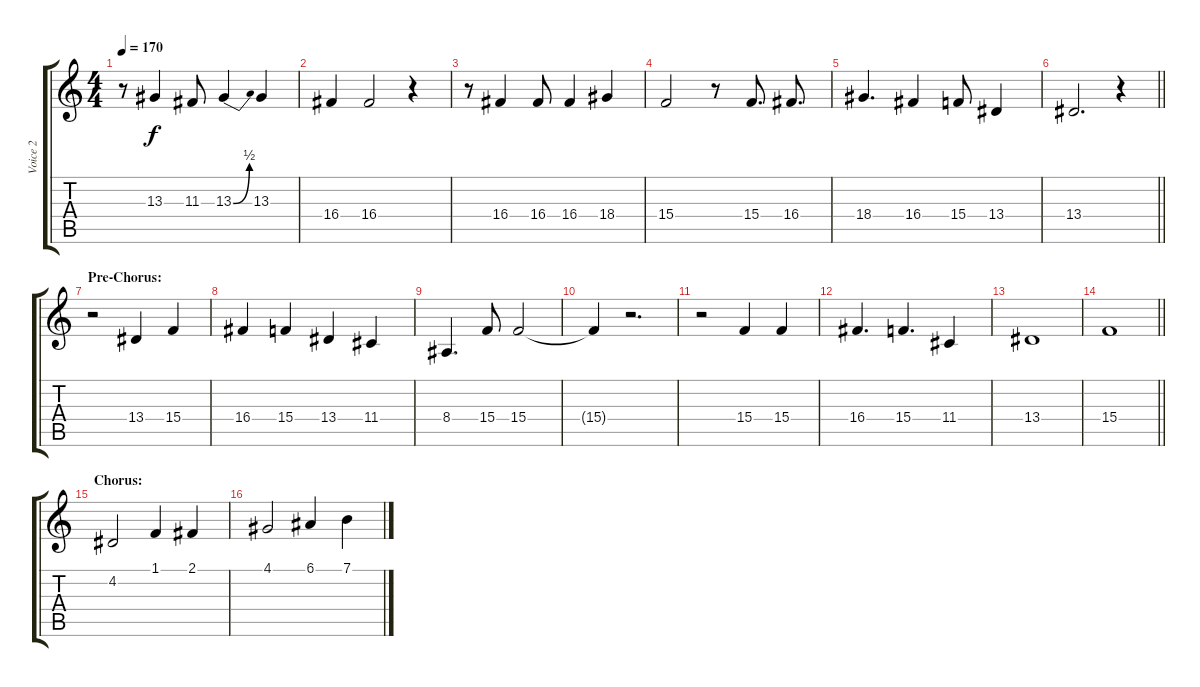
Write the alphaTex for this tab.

\track ("Voice 2" "Voice 2") {instrument viola}
\staff {score tabs}
\tuning (E4 B3 G3 D3 A2 E2) {hide}
\ts (4 4)
\tempo 170
\clef g2
\ks c
r.8{dy f} 13.3.4 11.3.8 13.3{be (bend 0 0 60 2)}.4 13.3.4 |
16.4.4 16.4.2 r.4 |
r.8 16.4.4 16.4.8 16.4.4 18.4.4 |
15.4.2 r.8 15.4.8{d} 16.4.8{d} |
18.4.4{d} 16.4.4 15.4.8 13.4.4 |
\barLineRight lightlight
13.4.2{d} r.4 |
\section ("" "Pre-Chorus:")
r.2 13.4.4 15.4.4 |
16.4.4 15.4.4 13.4.4 11.4.4 |
8.4.4{d} 15.4.8 15.4.2 |
15.4{t}.4 r.2{d} |
r.2 15.4.4 15.4.4 |
16.4.4{d} 15.4.4{d} 11.4.4 |
13.4.1 |
\barLineRight lightlight
15.4.1 |
\section ("" "Chorus:")
4.2.2 1.1.4 2.1.4 |
4.1.2 6.1.4 7.1.4
